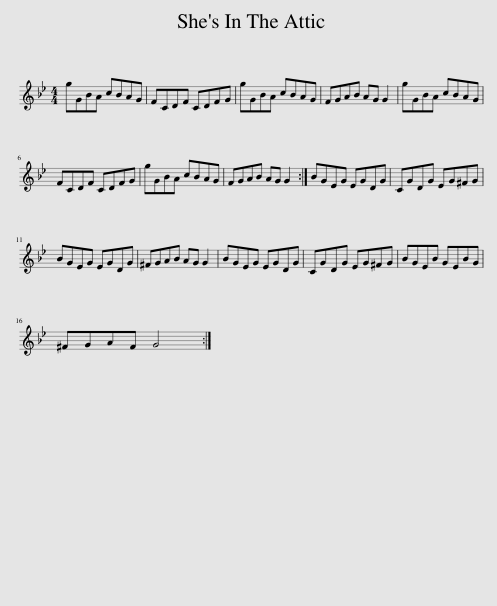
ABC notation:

X:1
L:1/8
M:4/4
I:linebreak $
K:Gmin
V:1 treble
V:1
 gGBA cBAG | FCDF CDFG | gGBA cBAG | FGAB AG G2 | gGBA cBAG |$ %5
 FCDF CDFG | gGBA cBAG | FGAB AG G2 :| BGEG EGDG | CGDG EG^FG |$ %10
 BGEG EGDG | ^FGAB AG G2 | BGEG EGDG | CGDG EG^FG | BGEB GEBG |$ %15
 ^FGAF G4 :| %16
